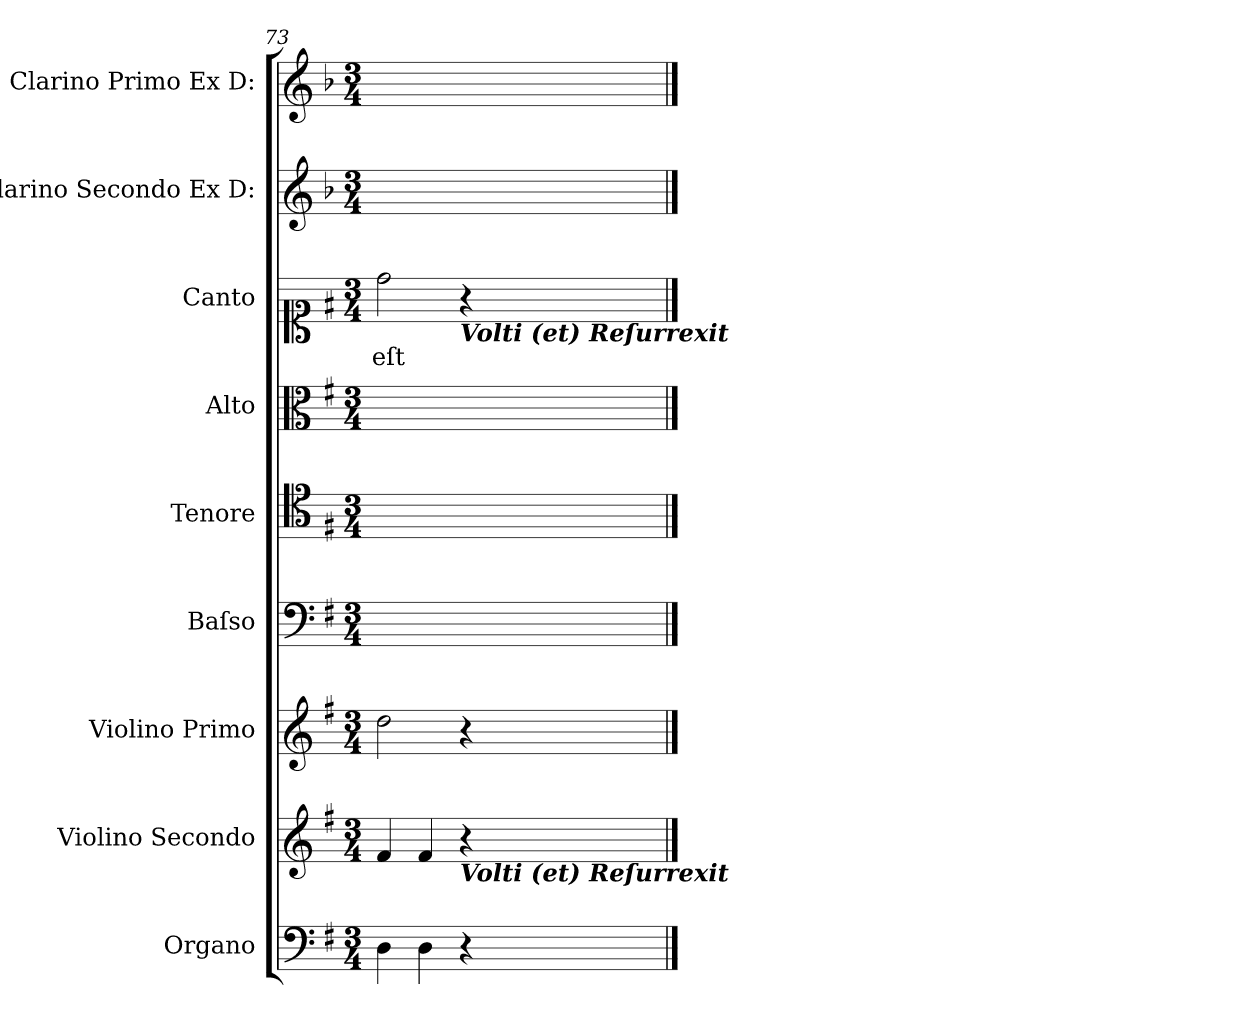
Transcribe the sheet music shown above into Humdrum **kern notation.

**kern	**kern	**kern	**kern	**kern	**kern	**kern	**text	**kern	**kern
*part9	*part8	*part7	*part6	*part5	*part4	*part3	*part3	*part2	*part1
*staff9	*staff8	*staff7	*staff6	*staff5	*staff4	*staff3	*staff3	*staff2	*staff1
*I"Organo	*I"Violino Secondo	*I"Violino Primo	*I"Baſso	*I"Tenore	*I"Alto	*I"Canto	*	*I"Clarino Secondo Ex D:	*I"Clarino Primo Ex D:
*I'org	*	*I'vl I	*I'B	*I'T	*I'A	*I'C	*	*	*I'clno I
*clefF4	*clefG2	*clefG2	*clefF4	*clefC4	*clefC3	*clefC1	*	*clefG2	*clefG2
*	*	*	*	*	*	*	*	*ITrd-1c-2	*ITrd-1c-2
*k[f#]	*k[f#]	*k[f#]	*k[f#]	*k[f#]	*k[f#]	*k[f#]	*	*k[f#]	*k[f#]
*M3/4	*M3/4	*M3/4	*M3/4	*M3/4	*M3/4	*M3/4	*	*M3/4	*M3/4
=73	=73	=73	=73	=73	=73	=73	=73	=73	=73
4D\	4f#/	2dd\	2.ryy	2.ryy	2.ryy	2dd\	eſt	2.ryy	2.ryy
4D\	4f#/	.	.	.	.	.	.	.	.
!	!	!	!	!	!	!LO:TX:b:Bi:t=Volti (et) Reſurrexit	!	!	!
!	!LO:TX:b:Bi:t=Volti (et) Reſurrexit	!	!	!	!	!	!	!	!
4r	4r	4r	.	.	.	4r	.	.	.
==	==	==	==	==	==	==	==	==	==
*-	*-	*-	*-	*-	*-	*-	*-	*-	*-
